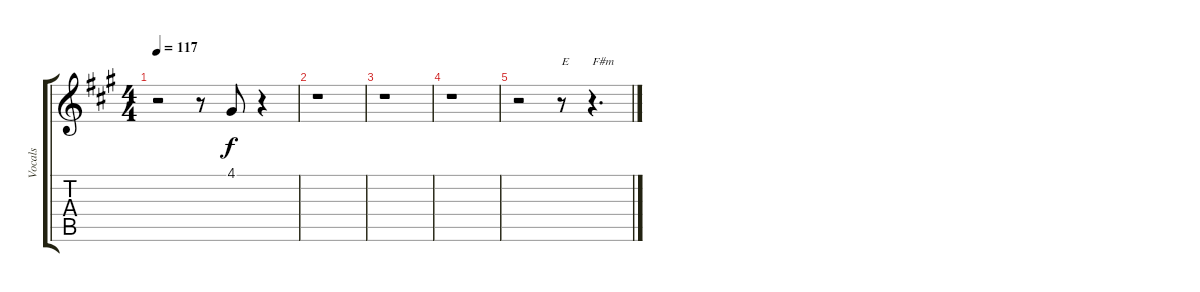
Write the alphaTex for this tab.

\track ("Vocals" "Vocals") {instrument sopranosax}
\staff {score tabs}
\tuning (E4 B3 G3 D3 A2 E2) {hide}
\ts (4 4)
\tempo 117
\clef g2
\ks f#minor
r.2{dy f} r.8 4.1.8 r.4 |
r.1 |
r.1 |
r.1 |
r.2 r.8{txt "E"} r.4{d txt "F#m"}
